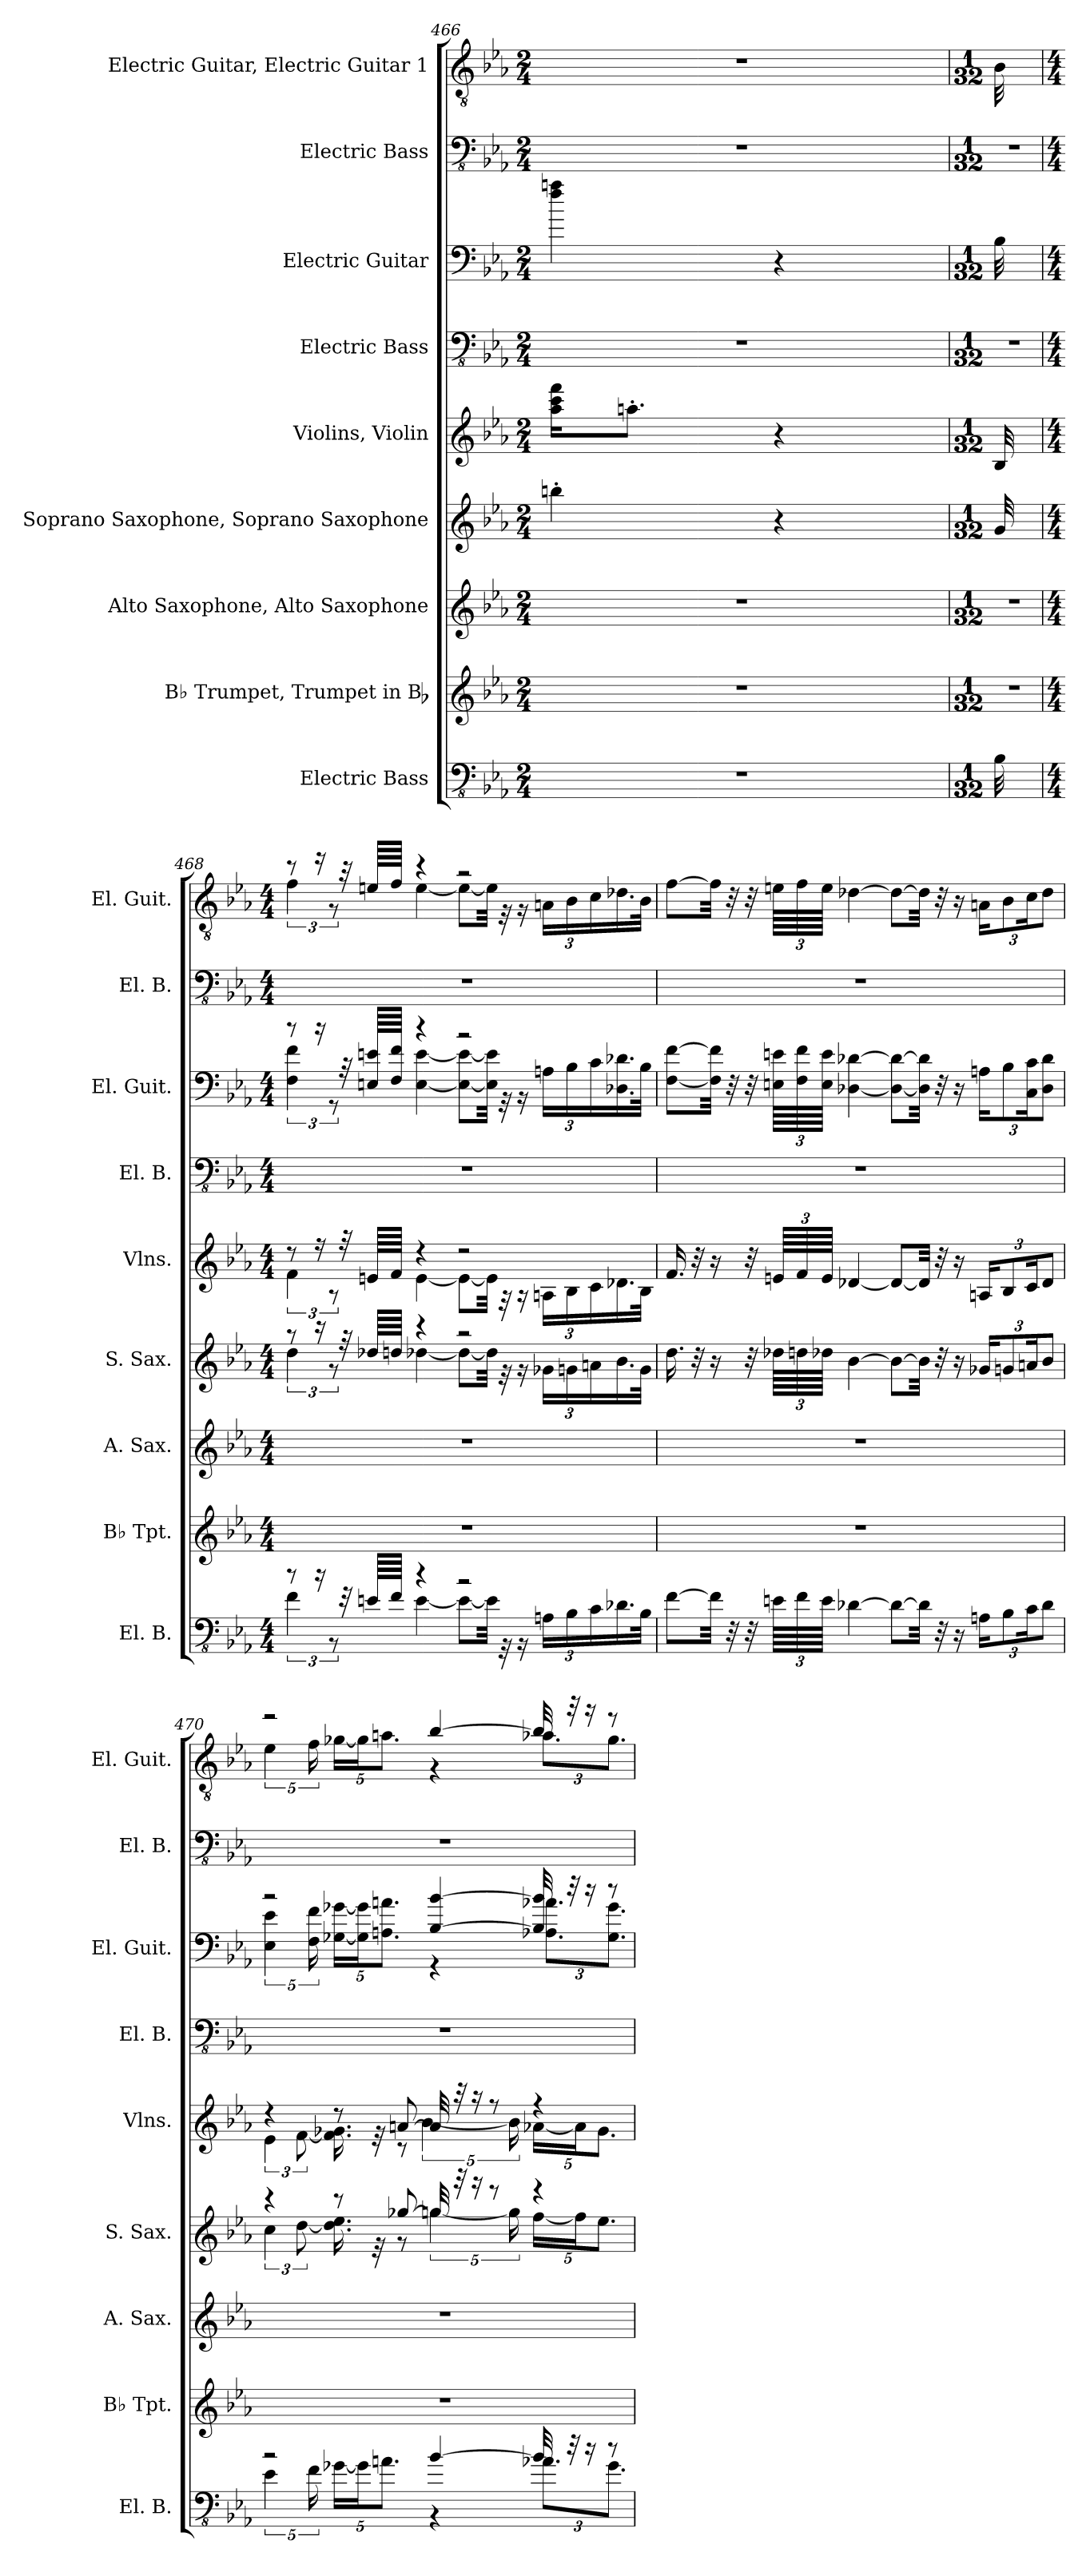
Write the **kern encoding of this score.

**kern	**kern	**kern	**kern	**kern	**kern	**kern	**kern	**kern
*part9	*part8	*part7	*part6	*part5	*part4	*part3	*part2	*part1
*staff9	*staff8	*staff7	*staff6	*staff5	*staff4	*staff3	*staff2	*staff1
*I"Electric Bass	*I"B♭ Trumpet, Trumpet in Bb	*I"Alto Saxophone, Alto Saxophone	*I"Soprano Saxophone, Soprano Saxophone	*I"Violins, Violin	*I"Electric Bass	*I"Electric Guitar	*I"Electric Bass	*I"Electric Guitar, Electric Guitar 1
*I'El. B.	*I'B♭ Tpt.	*I'A. Sax.	*I'S. Sax.	*I'Vlns.	*I'El. B.	*I'El. Guit.	*I'El. B.	*I'El. Guit.
*clefFv4	*clefG2	*clefG2	*clefG2	*clefG2	*clefFv4	*clefF4	*clefFv4	*clefGv2
*	*ITrd1c2	*ITrd5c9	*ITrd1c2	*	*	*	*	*
*k[b-e-a-]	*k[b-e-a-d-g-]	*k[b-e-a-d-g-c-]	*k[b-e-a-d-g-]	*k[b-e-a-]	*k[b-e-a-]	*k[b-e-a-]	*k[b-e-a-]	*k[b-e-a-]
*M2/4	*M2/4	*M2/4	*M2/4	*M2/4	*M2/4	*M2/4	*M2/4	*M2/4
=466	=466	=466	=466	=466	=466	=466	=466	=466
2r	2r	2r	4aan'\	16aa-\ 16ccc\ 16fff\KL	2r	4ff\ 4aan\	2r	2r
.	.	.	.	8.aan'\J	.	.	.	.
.	.	.	4r	4r	.	4r	.	.
=467	=467	=467	=467	=467	=467	=467	=467	=467
*M1/32	*M1/32	*M1/32	*M1/32	*M1/32	*M1/32	*M1/32	*M1/32	*M1/32
32BB-\	32r	32r	32f/	32B-/	32r	32B-\	32r	32B-\
=468	=468	=468	=468	=468	=468	=468	=468	=468
*M4/4	*M4/4	*M4/4	*M4/4	*M4/4	*M4/4	*M4/4	*M4/4	*M4/4
*	*	*	*	*	*	*	*	*MM50
*^	*	*	*^	*^	*	*^	*	*^
8r	6F\	1r	1r	8r	6cc\	8r	6f\	1r	8r	6F\ 6f\	1r	8r	6f\
16r	.	.	.	16r	.	16r	.	.	16r	.	.	16r	.
.	12r	.	.	.	12r	.	12r	.	.	12r	.	.	12r
32r	.	.	.	32r	.	32r	.	.	32r	.	.	32r	.
64En/LLLL	.	.	.	64cc-X/LLLL	.	64en/LLLL	.	.	64En/ 64en/LLLL	.	.	64en/LLLL	.
64F/JJJJ	.	.	.	64ccn/JJJJ	.	64f/JJJJ	.	.	64F/ 64f/JJJJ	.	.	64f/JJJJ	.
4r	[4E\	.	.	4r	[4cc-X\	4r	[4e\	.	4r	[4E\ [4e\	.	4r	[4e\
2r	8E\L_	.	.	2r	8cc-\L_	2r	8e\L_	.	2r	8E\_ 8e\_L	.	2r	8e\L_
.	32E\Jkk]	.	.	.	32cc-\Jkk]	.	32e\Jkk]	.	.	32E\] 32e\]Jkk	.	.	32e\Jkk]
.	32r	.	.	.	32r	.	32r	.	.	32r	.	.	32r
.	16r	.	.	.	16r	.	16r	.	.	16r	.	.	16r
*	*Xbrackettup	*	*	*	*Xbrackettup	*	*Xbrackettup	*	*	*Xbrackettup	*	*	*Xbrackettup
.	24AAn\LL	.	.	.	24f-X\LL	.	24An\LL	.	.	24An\LL	.	.	24An\LL
.	24BB-\	.	.	.	24fn\	.	24B-\	.	.	24B-\	.	.	24B-\
.	24C\	.	.	.	24gn\	.	24c\	.	.	24c\	.	.	24c\
.	16.D-X\	.	.	.	16.a-\	.	16.d-X\	.	.	16.D-X\ 16.d-X\	.	.	16.d-X\
.	32BB-\JJk	.	.	.	32f\JJk	.	32B-\JJk	.	.	32B-\JJk	.	.	32B-\JJk
*	*	*	*	*v	*v	*	*	*	*v	*v	*	*v	*v
*v	*v	*	*	*	*v	*v	*	*	*	*
!!LO:PB:g=z
=469	=469	=469	=469	=469	=469	=469	=469	=469
[8F\L	1r	1r	16.cc\	16.f/	1r	[8F\ [8f\L	1r	[8f\L
.	.	.	32r	32r	.	.	.	.
32F\Jkk]	.	.	16r	16r	.	32F\] 32f\]Jkk	.	32f\Jkk]
32r	.	.	.	.	.	32r	.	32r
32r	.	.	32r	32r	.	32r	.	32r
96En\LLLL	.	.	96cc-X\LLLL	96en/LLLL	.	96En\ 96en\LLLL	.	96en\LLLL
96F\	.	.	96ccn\	96f/	.	96F\ 96f\	.	96f\
96E\JJJJ	.	.	96cc-X\JJJJ	96e/JJJJ	.	96E\ 96e\JJJJ	.	96e\JJJJ
[4D-X\	.	.	[4a-\	[4d-X/	.	[4D-X\ [4d-X\	.	[4d-X\
8D-\L_	.	.	8a-\L_	8d-/L_	.	8D-\_ 8d-\_L	.	8d-\L_
32D-\Jkk]	.	.	32a-\Jkk]	32d-/Jkk]	.	32D-\] 32d-\]Jkk	.	32d-\Jkk]
32r	.	.	32r	32r	.	32r	.	32r
16r	.	.	16r	16r	.	16r	.	16r
24AAn\KL	.	.	24f-X/KL	24An/KL	.	24An\KL	.	24An\KL
12BB-\	.	.	12fn/	12B-/	.	12B-\	.	12B-\
24C\K	.	.	24gn/K	24c/K	.	24C\ 24c\K	.	24c\K
12D-\J	.	.	12a-/J	12d-/J	.	12D-\ 12d-\J	.	12d-\J
!!LO:PB:g=z
=470	=470	=470	=470	=470	=470	=470	=470	=470
*^	*	*	*^	*^	*	*^	*	*^
*	*brackettup	*	*	*	*brackettup	*	*brackettup	*	*	*brackettup	*	*	*brackettup
2r	5E-\	1r	1r	4r	6b-\	4r	6e-\	1r	2r	5E-\ 5e-\	1r	2r	5e-\
.	.	.	.	.	[12cc\	.	[12f\	.	.	.	.	.	.
.	20F\	.	.	.	.	.	.	.	.	20F\ 20f\	.	.	20f\
.	[20G-X\LL	.	.	8r	16.cc\] 16.dd-\	8r	16.f\] 16.g-X\	.	.	[20G-X\ [20g-X\LL	.	.	[20g-X\LL
.	20G-\J]	.	.	.	.	.	.	.	.	20G-\] 20g-\]J	.	.	20g-\J]
.	.	.	.	.	32r	.	32r	.	.	.	.	.	.
.	10.An\J	.	.	.	.	.	.	.	.	10.An\ 10.an\J	.	.	10.an\J
.	.	.	.	[8ff-X/	8r	[8an/	8r	.	.	.	.	.	.
[4B-/	4r	.	.	32ff-/]	[5ffn\	32a/]	[5b-\	.	[4B-/ [4b-/	4r	.	[4b-/	4r
.	.	.	.	32r	.	32r	.	.	.	.	.	.	.
.	.	.	.	16r	.	16r	.	.	.	.	.	.	.
.	.	.	.	8r	.	8r	.	.	.	.	.	.	.
.	.	.	.	.	20ff\]	.	20b-\]	.	.	.	.	.	.
*	*Xbrackettup	*	*	*	*	*	*	*	*	*Xbrackettup	*	*	*Xbrackettup
32B-/]	12.A-X\L	.	.	4r	[20ee-\LL	4r	[20a-X\LL	.	32B-/] 32b-/]	12.A-X\ 12.a-X\L	.	32b-/]	12.a-X\L
32r	.	.	.	.	.	.	.	.	32r	.	.	32r	.
.	.	.	.	.	20ee-\J]	.	20a-\J]	.	.	.	.	.	.
16r	.	.	.	.	.	.	.	.	16r	.	.	16r	.
.	.	.	.	.	10.dd-\J	.	10.g-\J	.	.	.	.	.	.
8r	12.G-\J	.	.	.	.	.	.	.	8r	12.G-\ 12.g-\J	.	8r	12.g-\J
*	*	*	*	*v	*v	*	*	*	*v	*v	*	*v	*v
*v	*v	*	*	*	*v	*v	*	*	*	*
=	=	=	=	=	=	=	=	=
*-	*-	*-	*-	*-	*-	*-	*-	*-
